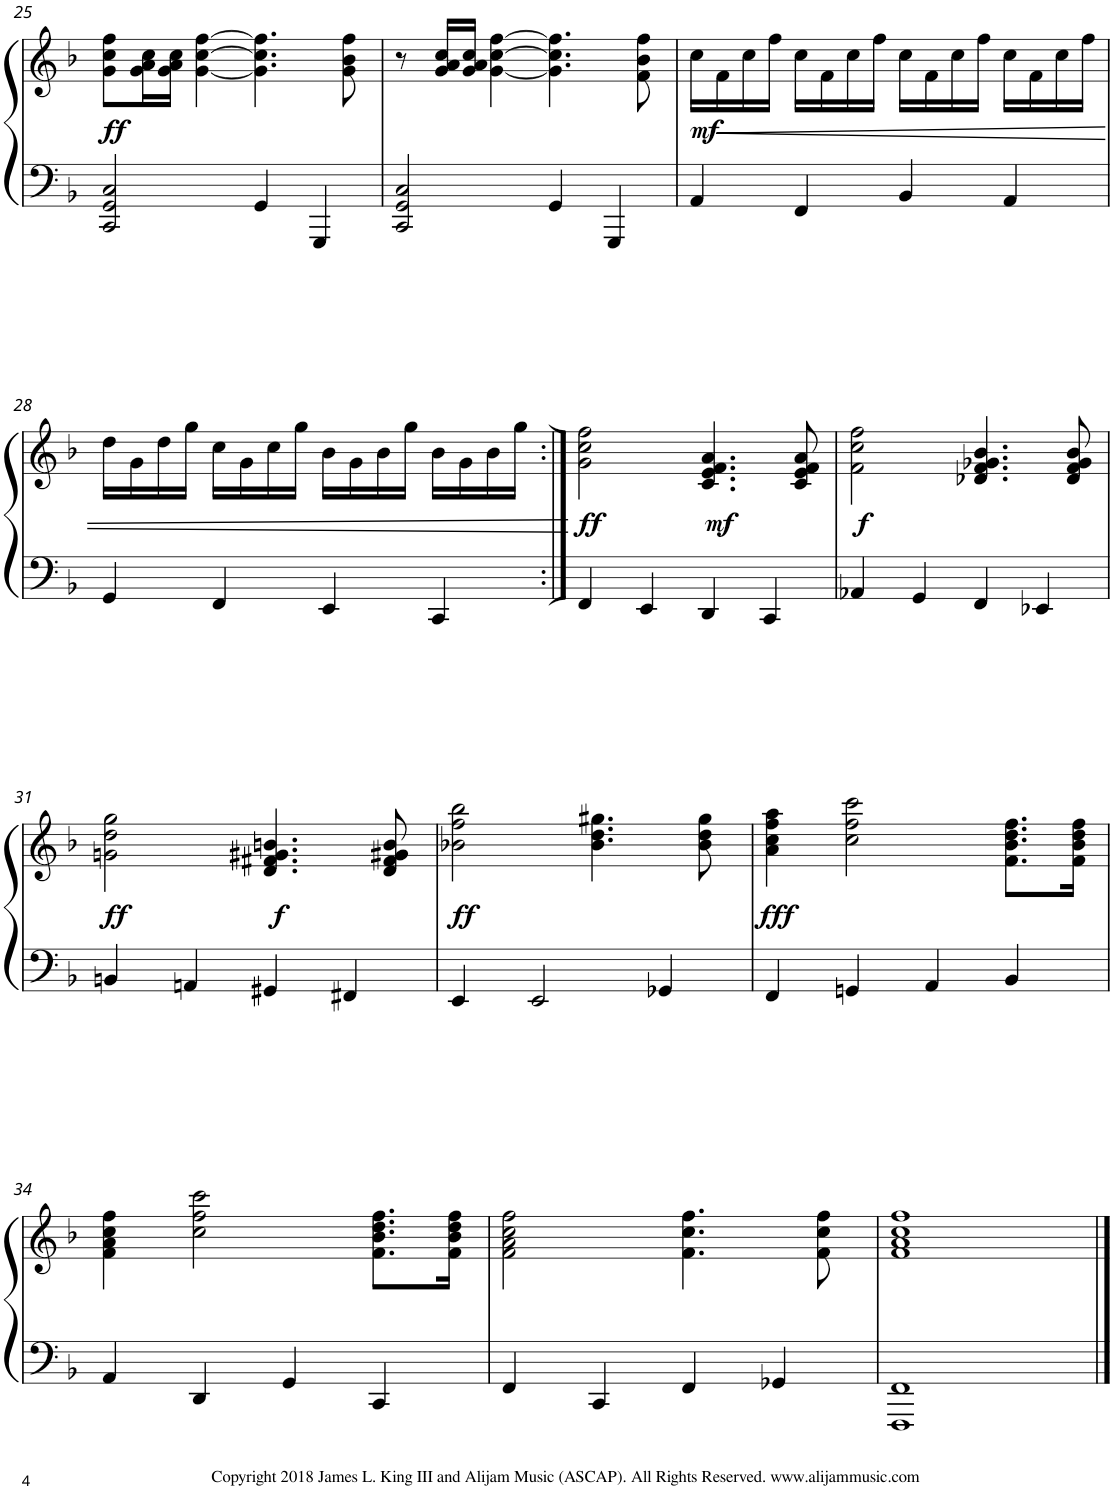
**kern	**kern	**dynam
*part1	*part1	*part1
*staff2	*staff1	*staff1/2
*I"Piano	*	*
*I'Pno.	*	*
!!LO:PB:g=z
*clefF4	*clefG2	*
*k[b-]	*k[b-]	*
*M4/4	*M4/4	*
=25	=25	=25
!	!	!LO:DY:b
2CC/ 2GG/ 2C/	8g\ 8cc\ 8ff\L	ff
.	16g\ 16a\ 16cc\L	.
.	16g\ 16a\ 16cc\JJ	.
.	[4g\ [4cc\ [4ff\	.
4GG/	4.g\] 4.cc\] 4.ff\]	.
4GGG/	.	.
.	8g\ 8b-\ 8ff\	.
=26	=26	=26
2CC/ 2GG/ 2C/	8r	.
.	16g/ 16a/ 16cc/LL	.
.	16g/ 16a/ 16cc/JJ	.
.	[4g\ [4cc\ [4ff\	.
4GG/	4.g\] 4.cc\] 4.ff\]	.
4GGG/	.	.
.	8f\ 8b-\ 8ff\	.
=27	=27	=27
!	!	!LO:DY:b
4AA/	16cc\LL	mf
!	!	!LO:HP:b
.	16f\	<
.	16cc\	.
.	16ff\JJ	.
4FF/	16cc\LL	.
.	16f\	.
.	16cc\	.
.	16ff\JJ	.
4BB-/	16cc\LL	.
.	16f\	.
.	16cc\	.
.	16ff\JJ	.
4AA/	16cc\LL	.
.	16f\	.
.	16cc\	.
.	16ff\JJ	.
!!LO:LB:g=z
=28	=28	=28
4GG/	16dd\LL	.
.	16g\	.
.	16dd\	.
.	16gg\JJ	.
4FF/	16cc\LL	.
.	16g\	.
.	16cc\	.
.	16gg\JJ	.
4EE/	16b-\LL	.
.	16g\	.
.	16b-\	.
.	16gg\JJ	.
4CC/	16b-\LL	.
.	16g\	.
.	16b-\	.
.	16gg\JJ	.
.	.	[
=29:|!	=29:|!	=29:|!
!	!	!LO:DY:b
4FF/	2g\ 2cc\ 2ff\	ff
4EE/	.	.
!	!	!LO:DY:b
4DD/	4.c/ 4.e/ 4.f/ 4.a/	mf
4CC/	.	.
.	8c/ 8e/ 8f/ 8a/	.
=30	=30	=30
!	!	!LO:DY:b
4AA-X/	2f\ 2cc\ 2ff\	f
4GG/	.	.
4FF/	4.d-X/ 4.f/ 4.g-X/ 4.b-/	.
4EE-X/	.	.
.	8d-/ 8f/ 8g-/ 8b-/	.
!!LO:LB:g=z
=31	=31	=31
!	!	!LO:DY:b
4BBn/	2gn\ 2dd\ 2gg\	ff
4AAn/	.	.
!	!	!LO:DY:b
4GG#X/	4.d/ 4.f#X/ 4.g#X/ 4.bn/	f
4FF#X/	.	.
.	8d/ 8f#/ 8g#X/ 8b/	.
=32	=32	=32
!	!	!LO:DY:b
4EE/	2b-X\ 2ff\ 2bb-\	ff
2EE/	.	.
.	4.b-\ 4.dd\ 4.gg#X\	.
4GG-X/	.	.
.	8b-\ 8dd\ 8gg#\	.
=33	=33	=33
!	!	!LO:DY:b
4FF/	4a\ 4cc\ 4ff\ 4aa\	fff
4GGn/	2cc\ 2ff\ 2ccc\	.
4AA/	.	.
4BB-/	8.f\ 8.b-\ 8.dd\ 8.ff\L	.
.	16f\ 16b-\ 16dd\ 16ff\Jk	.
!!LO:LB:g=z
=34	=34	=34
4AA/	4f\ 4a\ 4cc\ 4ff\	.
4DD/	2cc\ 2ff\ 2ccc\	.
4GG/	.	.
4CC/	8.f\ 8.b-\ 8.dd\ 8.ff\L	.
.	16f\ 16b-\ 16dd\ 16ff\Jk	.
=35	=35	=35
4FF/	2f\ 2a\ 2cc\ 2ff\	.
4CC/	.	.
4FF/	4.f\ 4.cc\ 4.ff\	.
4GG-X/	.	.
.	8f\ 8cc\ 8ff\	.
=36	=36	=36
1FFF 1FF	1f 1a 1cc 1ff	.
==	==	==
*-	*-	*-
